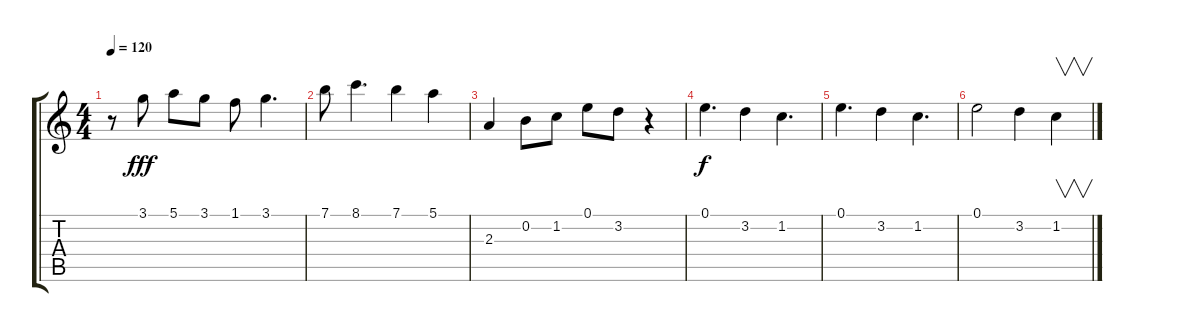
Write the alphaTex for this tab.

\track "" {instrument acousticguitarnylon}
\staff {score tabs}
\tuning (E4 B3 G3 D3 A2 E2) {hide}
\ts (4 4)
\tempo 120
\clef g2
\ks c
r.8{dy fff} 3.1.8 5.1.8 3.1.8 1.1.8 3.1.4{d} |
7.1.8 8.1.4{d} 7.1.4 5.1.4 |
2.3.4 0.2.8 1.2.8 0.1.8 3.2.8 r.4 |
0.1.4{d dy f} 3.2.4 1.2.4{d} |
0.1.4{d} 3.2.4 1.2.4{d} |
0.1.2 3.2.4 1.2.4{v}
